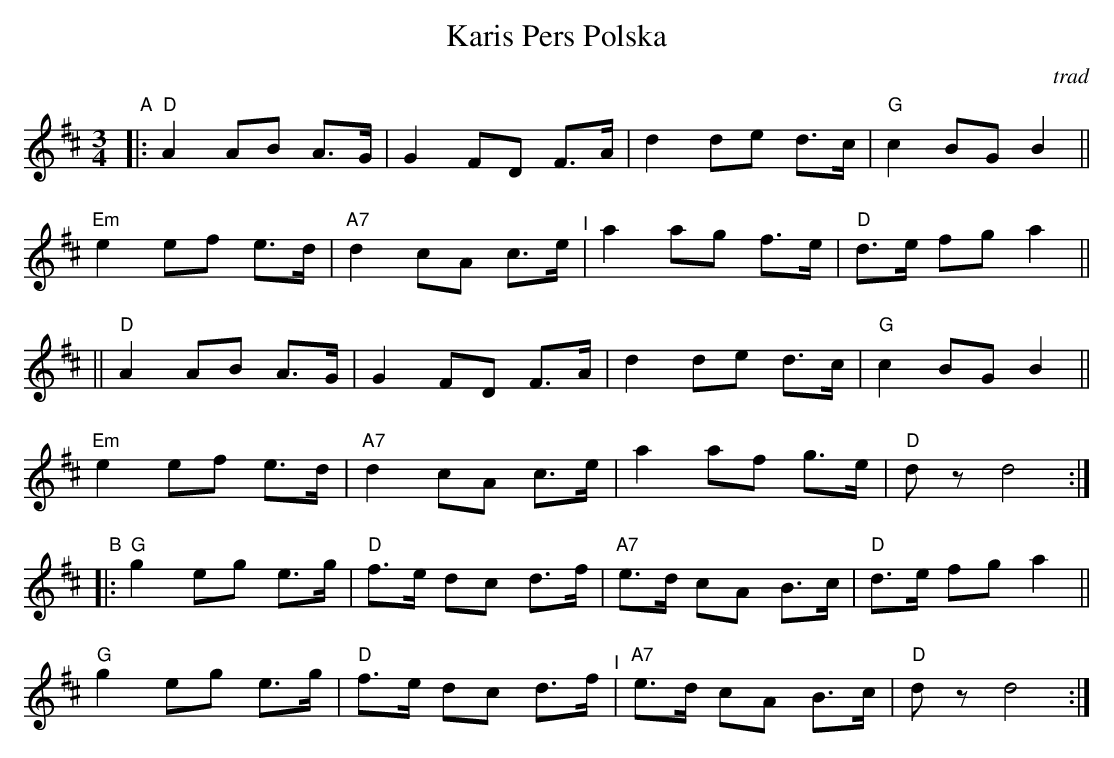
X:1
T: Karis Pers Polska
O: trad
M: 3/4
L: 1/8
K: D
"A"|:\
"D"A2 AB A>G | G2 FD F>A | d2 de d>c | "G"c2 BG B2 ||
"Em"e2 ef e>d | "A7"d2 cA c>e "^I"| a2 ag f>e | "D"d>e fg a2 ||
||\
"D"A2 AB A>G | G2 FD F>A | d2 de d>c | "G"c2 BG B2 ||
"Em"e2 ef e>d | "A7"d2 cA c>e | a2 af g>e | "D"dz d4 :|
"B"|:\
"G"g2 eg e>g | "D"f>e dc d>f | "A7"e>d cA B>c | "D"d>e fg a2 ||
"G"g2 eg e>g | "D"f>e dc d>f "^I"| "A7"e>d cA B>c | "D"dz d4 :|
